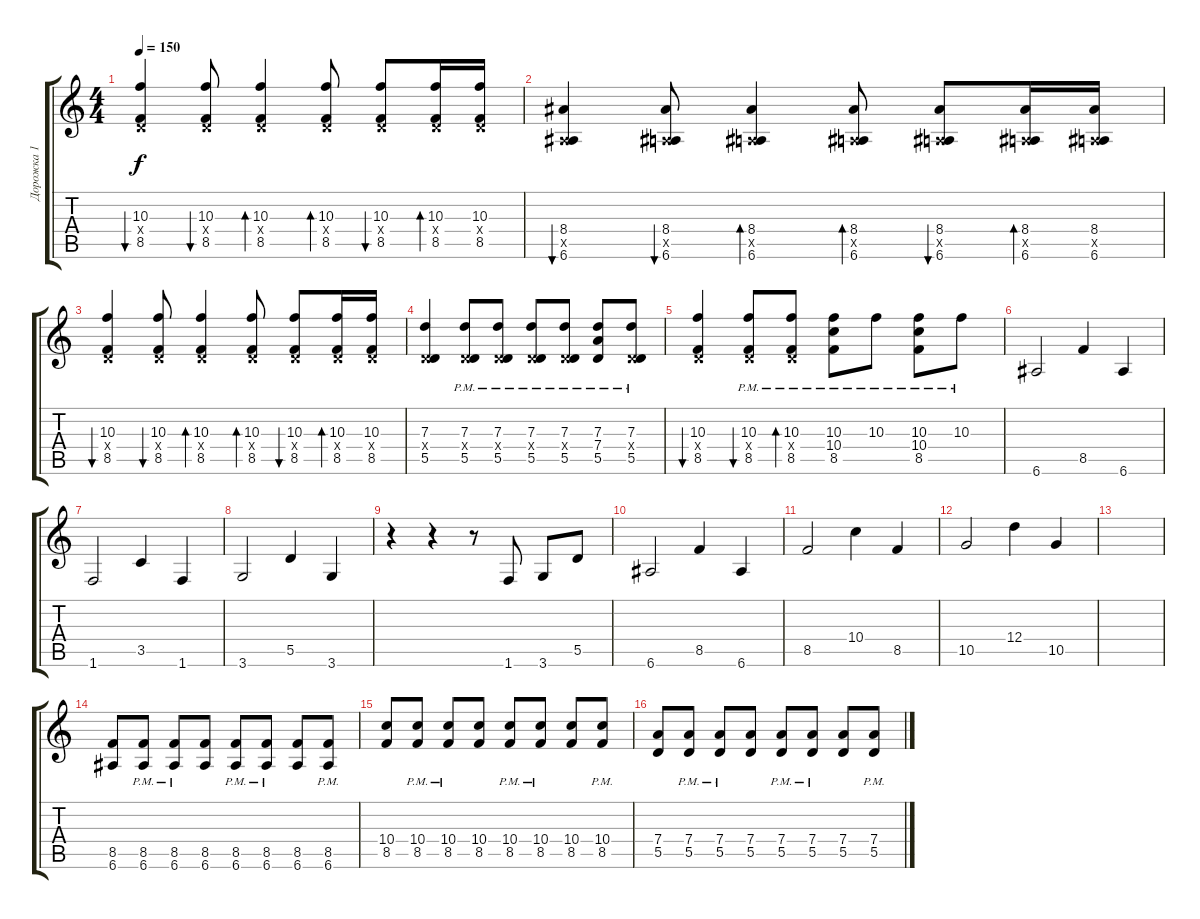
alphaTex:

\track ("Дорожка 1" "Дорожка 1") {instrument overdrivenguitar}
\staff {score tabs}
\tuning (E4 B3 G3 D3 A2 E2) {hide}
\ts (4 4)
\tempo 150
\clef g2
\ks c
(10.3 0.4{x} 8.5).4{bu 60 dy f} (10.3 0.4{x} 8.5).8{bu 60} (10.3 0.4{x} 8.5).4{bd 60} (10.3 0.4{x} 8.5).8{bd 60} (10.3 0.4{x} 8.5).8{bu 60} (10.3 0.4{x} 8.5).16{bd 60} (10.3 0.4{x} 8.5).16 |
(8.4 0.5{x} 6.6).4{bu 60} (8.4 0.5{x} 6.6).8{bu 60} (8.4 0.5{x} 6.6).4{bd 60} (8.4 0.5{x} 6.6).8{bd 60} (8.4 0.5{x} 6.6).8{bu 60} (8.4 0.5{x} 6.6).16{bd 60} (8.4 0.5{x} 6.6).16 |
(10.3 0.4{x} 8.5).4{bu 60} (10.3 0.4{x} 8.5).8{bu 60} (10.3 0.4{x} 8.5).4{bd 60} (10.3 0.4{x} 8.5).8{bd 60} (10.3 0.4{x} 8.5).8{bu 60} (10.3 0.4{x} 8.5).16{bd 60} (10.3 0.4{x} 8.5).16 |
(7.3 0.4{x} 5.5).4 (7.3{pm} 0.4{x} 5.5{pm}).8 (7.3{pm} 0.4{x} 5.5{pm}).8 (7.3{pm} 0.4{x} 5.5{pm}).8 (7.3{pm} 0.4{x} 5.5{pm}).8 (7.3 7.4 5.5{pm}).8 (7.3{pm} 0.4{x} 5.5{pm}).8 |
(10.3 0.4{x} 8.5).4{bu 60} (10.3{pm} 0.4{x} 8.5{pm}).8{bu 60} (10.3{pm} 0.4{x} 8.5{pm}).8{bd 60} (10.3{pm} 10.4 8.5{pm}).8 10.3{pm}.8 (10.3{pm} 10.4 8.5).8 10.3{pm}.8 |
6.6.2{instrument electricguitarclean} 8.5.4 6.6.4 |
1.6.2 3.5.4 1.6.4 |
3.6.2 5.5.4 3.6.4 |
r.4 r.4 r.8 1.6.8 3.6.8 5.5.8 |
6.6.2{instrument electricguitarclean} 8.5.4 6.6.4 |
8.5.2 10.4.4 8.5.4 |
10.5.2 12.4.4 10.5.4 |
|
(8.5 6.6).8{instrument overdrivenguitar} (8.5{pm} 6.6{pm}).8 (8.5{pm} 6.6{pm}).8 (8.5 6.6).8 (8.5{pm} 6.6{pm}).8 (8.5{pm} 6.6{pm}).8 (8.5 6.6).8 (8.5{pm} 6.6{pm}).8 |
(10.4 8.5).8 (10.4{pm} 8.5{pm}).8 (10.4{pm} 8.5{pm}).8 (10.4 8.5).8 (10.4{pm} 8.5{pm}).8 (10.4{pm} 8.5{pm}).8 (10.4 8.5).8 (10.4{pm} 8.5{pm}).8 |
(7.4 5.5).8 (7.4{pm} 5.5{pm}).8 (7.4{pm} 5.5{pm}).8 (7.4 5.5).8 (7.4{pm} 5.5{pm}).8 (7.4{pm} 5.5{pm}).8 (7.4 5.5).8 (7.4{pm} 5.5{pm}).8
